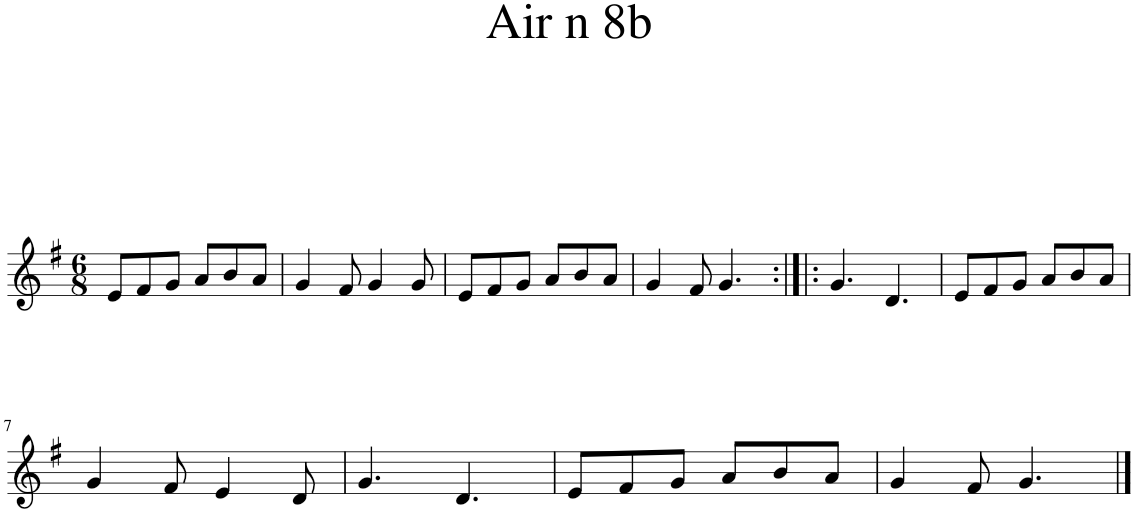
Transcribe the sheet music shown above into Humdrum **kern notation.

**kern
*part1
*staff1
*I"Piano
*I'Pno.
*clefG2
*k[f#]
*M6/8
=1
8e/L
8f#/
8g/J
8a/L
8b/
8a/J
=2
4g/
8f#/
4g/
8g/
=3
8e/L
8f#/
8g/J
8a/L
8b/
8a/J
=4
4g/
8f#/
4.g/
=5:|!|:
4.g/
4.d/
=6
8e/L
8f#/
8g/J
8a/L
8b/
8a/J
!!LO:LB:g=z
=7
4g/
8f#/
4e/
8d/
=8
4.g/
4.d/
=9
8e/L
8f#/
8g/J
8a/L
8b/
8a/J
=10
4g/
8f#/
4.g/
==
*-
